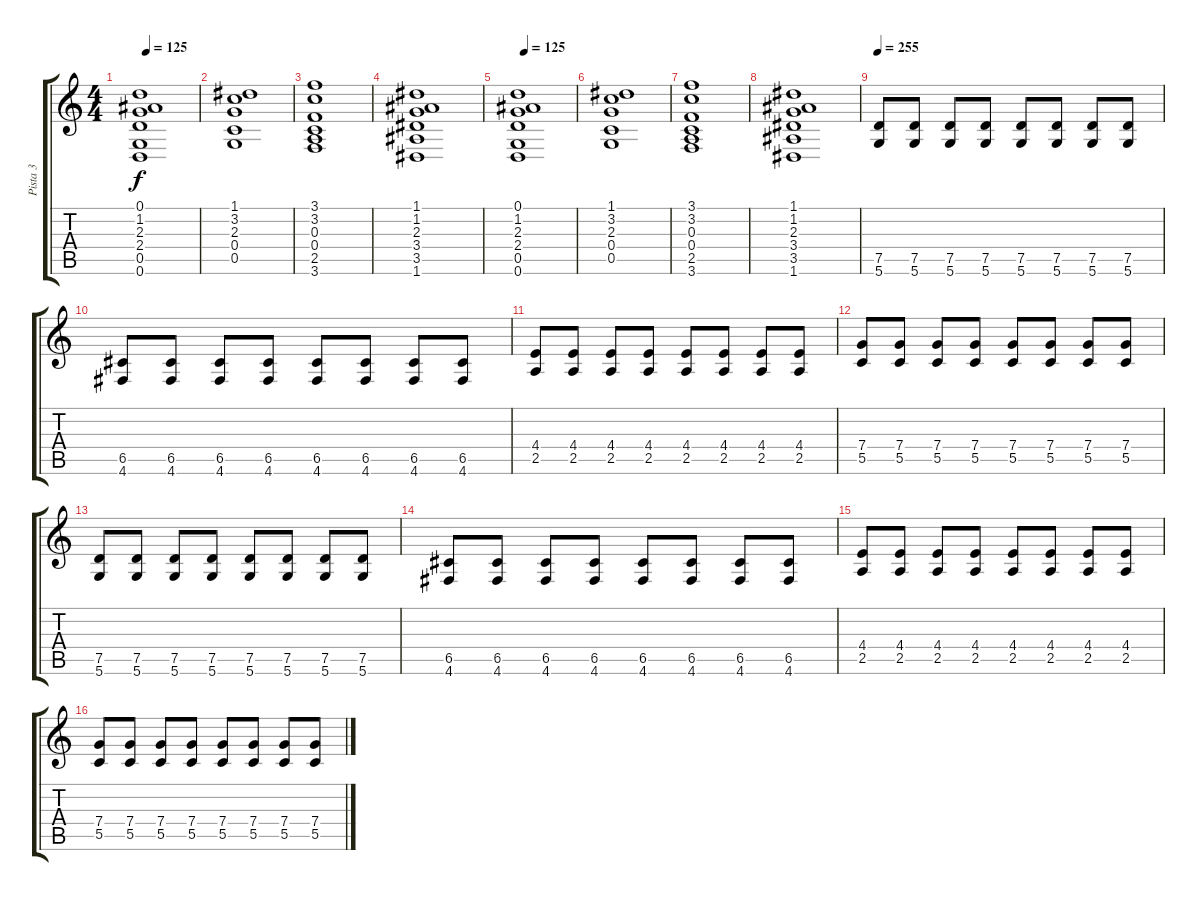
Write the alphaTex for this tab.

\track ("Pista 3" "Pista 3") {instrument acousticguitarsteel}
\staff {score tabs}
\tuning (D4 A3 F3 C3 G2 D2) {hide}
\ts (4 4)
\tempo 125
\clef g2
\ks c
(0.1 1.2 2.3 2.4 0.5 0.6).1{dy f volume 9 instrument acousticguitarsteel} |
(1.1 3.2 2.3 0.4 0.5).1 |
(3.1 3.2 0.3 0.4 2.5 3.6).1 |
(1.1 1.2 2.3 3.4 3.5 1.6).1 |
\tempo 125
(0.1 1.2 2.3 2.4 0.5 0.6).1{instrument acousticguitarsteel} |
(1.1 3.2 2.3 0.4 0.5).1 |
(3.1 3.2 0.3 0.4 2.5 3.6).1 |
(1.1 1.2 2.3 3.4 3.5 1.6).1 |
\tempo 255
(7.5 5.6).8{volume 16 instrument acousticguitarsteel} (7.5 5.6).8 (7.5 5.6).8 (7.5 5.6).8 (7.5 5.6).8 (7.5 5.6).8 (7.5 5.6).8 (7.5 5.6).8 |
(6.5 4.6).8 (6.5 4.6).8 (6.5 4.6).8 (6.5 4.6).8 (6.5 4.6).8 (6.5 4.6).8 (6.5 4.6).8 (6.5 4.6).8 |
(4.4 2.5).8 (4.4 2.5).8 (4.4 2.5).8 (4.4 2.5).8 (4.4 2.5).8 (4.4 2.5).8 (4.4 2.5).8 (4.4 2.5).8 |
(7.4 5.5).8 (7.4 5.5).8 (7.4 5.5).8 (7.4 5.5).8 (7.4 5.5).8 (7.4 5.5).8 (7.4 5.5).8 (7.4 5.5).8 |
(7.5 5.6).8 (7.5 5.6).8 (7.5 5.6).8 (7.5 5.6).8 (7.5 5.6).8 (7.5 5.6).8 (7.5 5.6).8 (7.5 5.6).8 |
(6.5 4.6).8 (6.5 4.6).8 (6.5 4.6).8 (6.5 4.6).8 (6.5 4.6).8 (6.5 4.6).8 (6.5 4.6).8 (6.5 4.6).8 |
(4.4 2.5).8 (4.4 2.5).8 (4.4 2.5).8 (4.4 2.5).8 (4.4 2.5).8 (4.4 2.5).8 (4.4 2.5).8 (4.4 2.5).8 |
(7.4 5.5).8 (7.4 5.5).8 (7.4 5.5).8 (7.4 5.5).8 (7.4 5.5).8 (7.4 5.5).8 (7.4 5.5).8 (7.4 5.5).8
